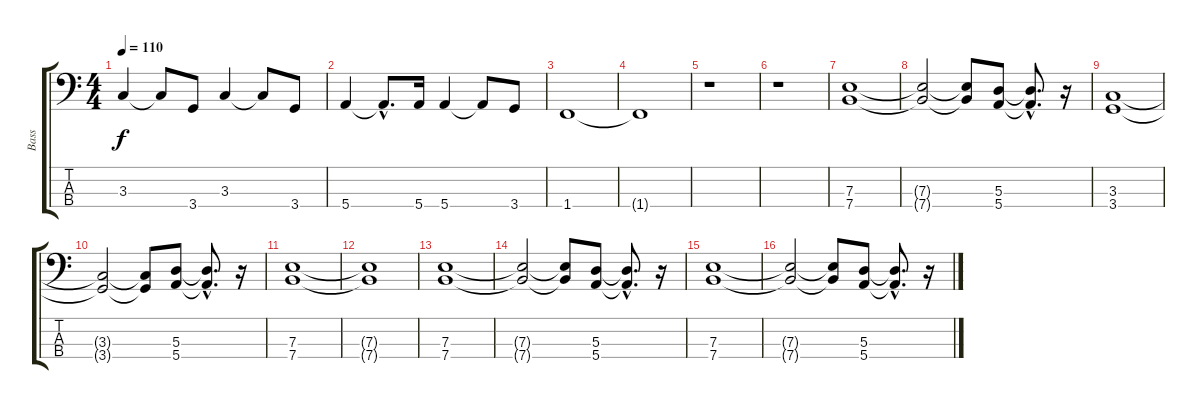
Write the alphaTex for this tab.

\track ("Bass" "Bass") {instrument electricbasspick}
\staff {score tabs}
\tuning (G2 D2 A1 E1) {hide}
\ts (4 4)
\tempo 110
\clef f4
\ks c
3.3.4{dy f} 3.3{t}.8 3.4.8 3.3.4 3.3{t}.8 3.4.8 |
5.4.4 5.4{hac t}.8{d} 5.4.16 5.4.4 5.4{t}.8 3.4.8 |
1.4.1 |
1.4{t}.1 |
r.1 |
r.1 |
(7.3 7.4).1 |
(7.3{t} 7.4{t}).2 (7.3{t} 7.4{t}).8 (5.3 5.4).8 (5.3{hac t} 5.4{hac t}).8{d} r.16 |
(3.3 3.4).1 |
(3.3{t} 3.4{t}).2 (3.3{t} 3.4{t}).8 (5.3 5.4).8 (5.3{hac t} 5.4{hac t}).8{d} r.16 |
(7.3 7.4).1 |
(7.3{t} 7.4{t}).1 |
(7.3 7.4).1 |
(7.3{t} 7.4{t}).2 (7.3{t} 7.4{t}).8 (5.3 5.4).8 (5.3{hac t} 5.4{hac t}).8{d} r.16 |
(7.3 7.4).1 |
(7.3{t} 7.4{t}).2 (7.3{t} 7.4{t}).8 (5.3 5.4).8 (5.3{hac t} 5.4{hac t}).8{d} r.16
